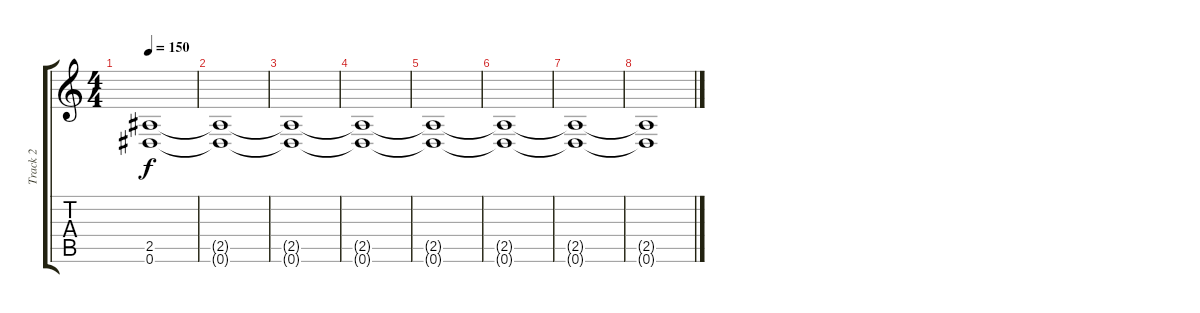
\track ("Track 2" "Track 2") {instrument distortionguitar}
\staff {score tabs}
\tuning (Eb4 Bb3 Gb3 Db3 Ab2 Eb2) {hide}
\ts (4 4)
\tempo 150
\clef g2
\ks c
(2.5 0.6).1{dy f} |
(2.5{t} 0.6{t}).1 |
(2.5{t} 0.6{t}).1 |
(2.5{t} 0.6{t}).1 |
(2.5{t} 0.6{t}).1 |
(2.5{t} 0.6{t}).1 |
(2.5{t} 0.6{t}).1 |
(2.5{t} 0.6{t}).1
